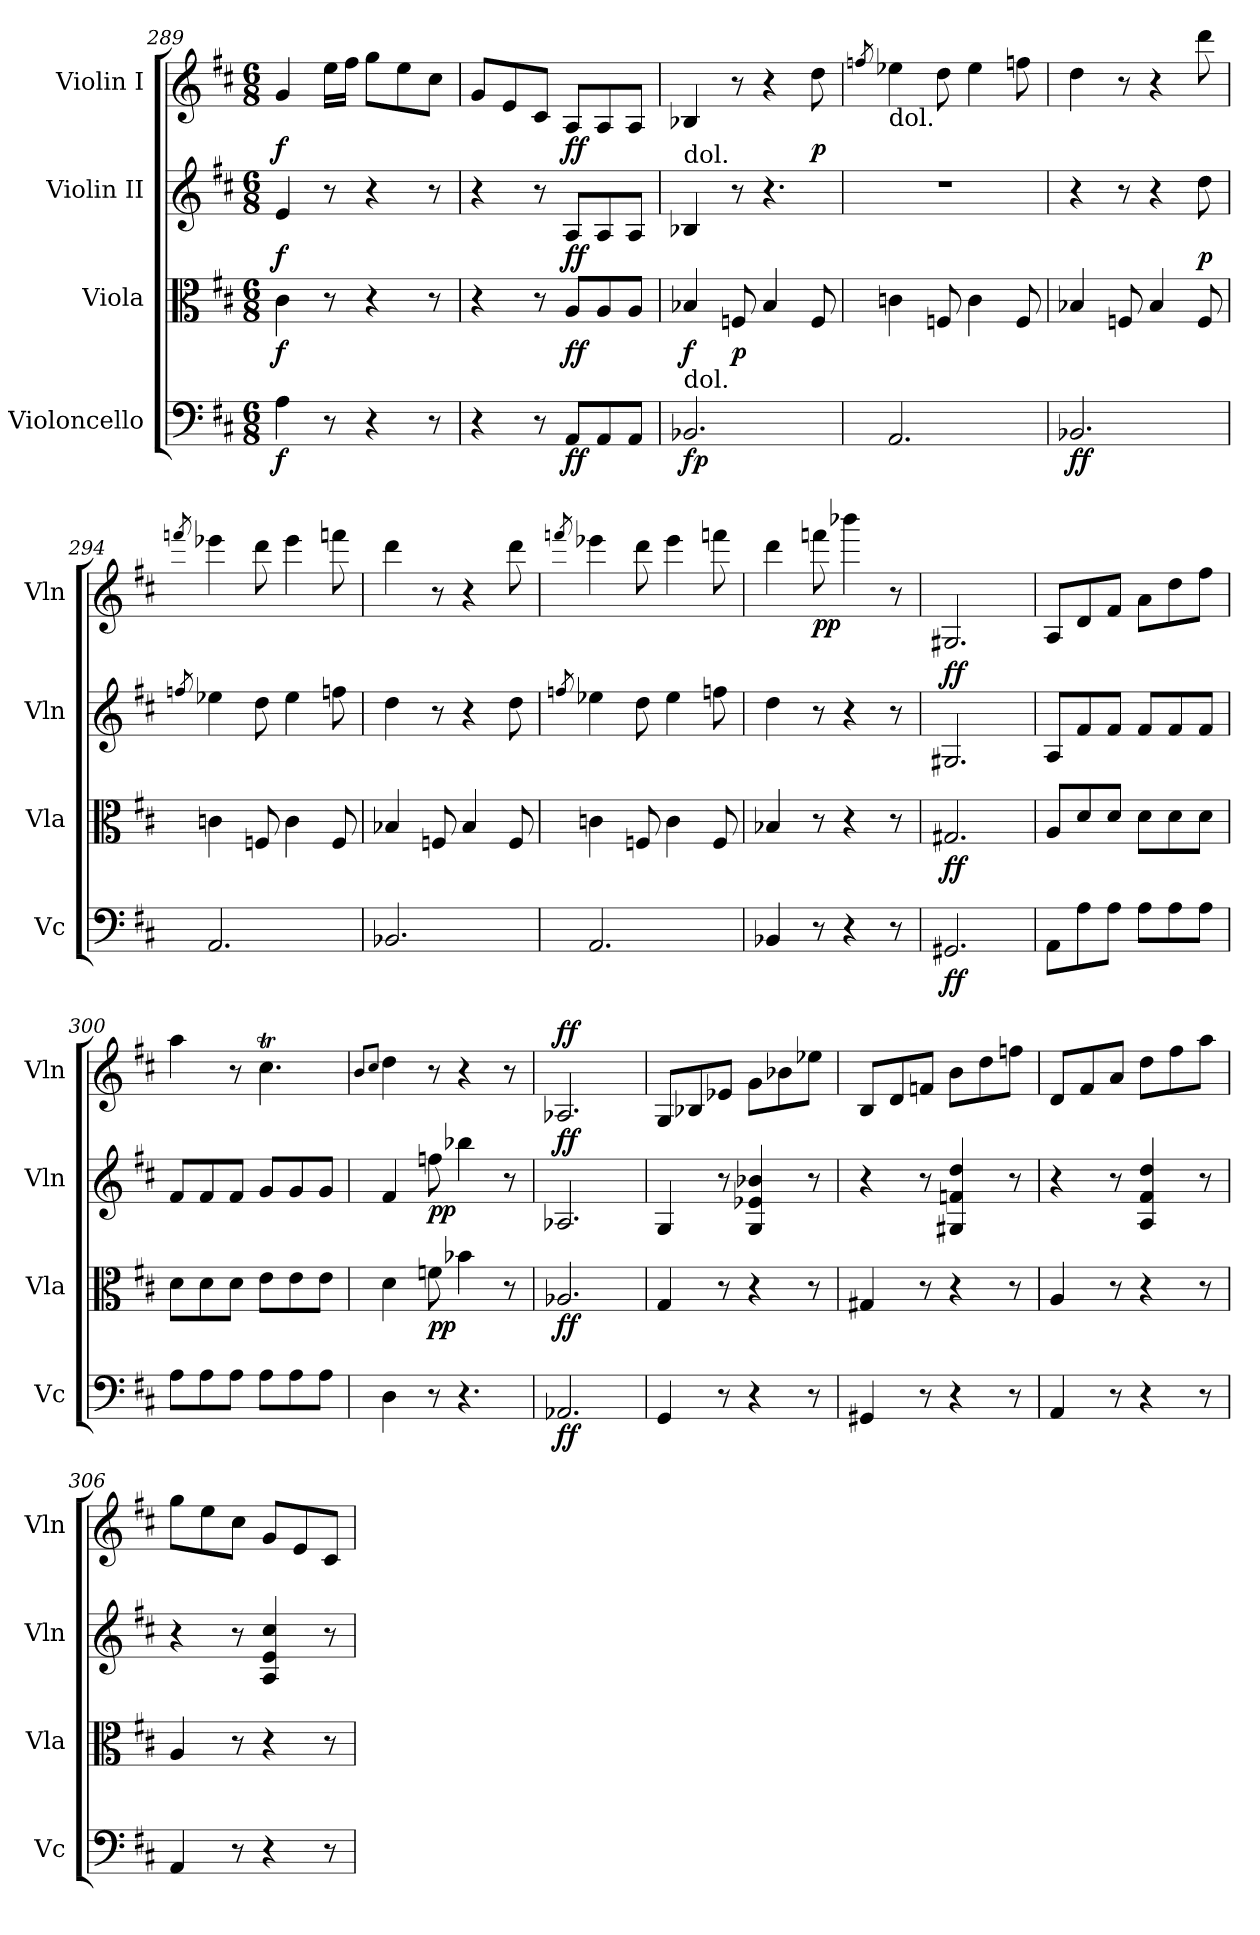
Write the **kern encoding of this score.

**kern	**dynam	**kern	**dynam	**kern	**dynam	**kern	**dynam
*part4	*part4	*part3	*part3	*part2	*part2	*part1	*part1
*staff4	*staff4	*staff3	*staff3	*staff2	*staff2	*staff1	*staff1
*I"Violoncello	*	*I"Viola	*	*I"Violin II	*	*I"Violin I	*
*I'Vc	*	*I'Vla	*	*I'Vln	*	*I'Vln	*
*clefF4	*	*clefC3	*	*clefG2	*	*clefG2	*
*k[f#c#]	*	*k[f#c#]	*	*k[f#c#]	*	*k[f#c#]	*
*M6/8	*	*M6/8	*	*M6/8	*	*M6/8	*
=289	=289	=289	=289	=289	=289	=289	=289
!	!LO:DY:b	!	!LO:DY:b	!	!LO:DY:b	!	!LO:DY:b
4A\	f	4c#\	f	4e/	f	4g/	f
8r	.	8r	.	8r	.	16ee\LL	.
.	.	.	.	.	.	16ff#\JJ	.
4r	.	4r	.	4r	.	8gg\L	.
.	.	.	.	.	.	8ee\	.
8r	.	8r	.	8r	.	8cc#\J	.
=290	=290	=290	=290	=290	=290	=290	=290
4r	.	4r	.	4r	.	8g/L	.
.	.	.	.	.	.	8e/	.
8r	.	8r	.	8r	.	8c#/J	.
!	!LO:DY:b	!	!LO:DY:b	!	!LO:DY:b	!	!LO:DY:b
8AA/L	ff	8A/L	ff	8A/L	ff	8A/L	ff
8AA/	.	8A/	.	8A/	.	8A/	.
8AA/J	.	8A/J	.	8A/J	.	8A/J	.
=291	=291	=291	=291	=291	=291	=291	=291
!	!	!	!	!LO:TX:a:t=dol.	!	!	!
!LO:TX:a:t=dol.	!	!	!	!	!	!	!
!	!LO:DY:b	!	!LO:DY:b	!	!	!	!
2.BB-X/	fp	4B-X/	f	4B-X/	.	4B-X/	.
!	!	!	!LO:DY:b	!	!	!	!
.	.	8Fn/	p	8r	.	8r	.
.	.	4B-/	.	4.r	.	4r	.
!	!	!	!	!	!	!	!LO:DY:b
.	.	8F/	.	.	.	8dd\	p
=292	=292	=292	=292	=292	=292	=292	=292
.	.	.	.	.	.	8qffn/	.
!	!	!	!	!	!	!LO:TX:b:t=dol.	!
2.AA/	.	4cn\	.	2.r	.	4ee-X\	.
.	.	8Fn/	.	.	.	8dd\	.
.	.	4c\	.	.	.	4ee-\	.
.	.	8F/	.	.	.	8ff\	.
=293	=293	=293	=293	=293	=293	=293	=293
!	!LO:DY:b	!	!	!	!	!	!
2.BB-X/	ff	4B-X/	.	4r	.	4dd\	.
.	.	8Fn/	.	8r	.	8r	.
.	.	4B-/	.	4r	.	4r	.
!	!	!	!	!	!LO:DY:b	!	!
.	.	8F/	.	8dd\	p	8ddd\	.
=294	=294	=294	=294	=294	=294	=294	=294
.	.	.	.	8qffn/	.	8qfffn/	.
2.AA/	.	4cn\	.	4ee-X\	.	4eee-X\	.
.	.	8Fn/	.	8dd\	.	8ddd\	.
.	.	4c\	.	4ee-\	.	4eee-\	.
.	.	8F/	.	8ff\	.	8fff\	.
=295	=295	=295	=295	=295	=295	=295	=295
2.BB-X/	.	4B-X/	.	4dd\	.	4ddd\	.
.	.	8Fn/	.	8r	.	8r	.
.	.	4B-/	.	4r	.	4r	.
.	.	8F/	.	8dd\	.	8ddd\	.
=296	=296	=296	=296	=296	=296	=296	=296
.	.	.	.	8qffn/	.	8qfffn/	.
2.AA/	.	4cn\	.	4ee-X\	.	4eee-X\	.
.	.	8Fn/	.	8dd\	.	8ddd\	.
.	.	4c\	.	4ee-\	.	4eee-\	.
.	.	8F/	.	8ff\	.	8fff\	.
=297	=297	=297	=297	=297	=297	=297	=297
4BB-X/	.	4B-X/	.	4dd\	.	4ddd\	.
!	!	!	!	!	!	!	!LO:DY:b
8r	.	8r	.	8r	.	8fffn\	pp
4r	.	4r	.	4r	.	4bbb-X\	.
8r	.	8r	.	8r	.	8r	.
=298	=298	=298	=298	=298	=298	=298	=298
!	!LO:DY:b	!	!LO:DY:b	!	!LO:DY:a	!	!
2.GG#X/	ff	2.G#X/	ff	2.G#X/	ff	2.G#X/	.
=299	=299	=299	=299	=299	=299	=299	=299
8AA\L	.	8A/L	.	8A/L	.	8A/L	.
8A\	.	8d/	.	8f#/	.	8d/	.
8A\J	.	8d/J	.	8f#/J	.	8f#/J	.
8A\L	.	8d\L	.	8f#/L	.	8a\L	.
8A\	.	8d\	.	8f#/	.	8dd\	.
8A\J	.	8d\J	.	8f#/J	.	8ff#\J	.
=300	=300	=300	=300	=300	=300	=300	=300
8A\L	.	8d\L	.	8f#/L	.	4aa\	.
8A\	.	8d\	.	8f#/	.	.	.
8A\J	.	8d\J	.	8f#/J	.	8r	.
8A\L	.	8e\L	.	8g/L	.	4.cc#t\	.
8A\	.	8e\	.	8g/	.	.	.
8A\J	.	8e\J	.	8g/J	.	.	.
=301	=301	=301	=301	=301	=301	=301	=301
.	.	.	.	.	.	8qb/L	.
.	.	.	.	.	.	8qcc#/J	.
4D\	.	4d\	.	4f#/	.	4dd\	.
!	!	!	!LO:DY:b	!	!LO:DY:b	!	!
8r	.	8fn\	pp	8ffn\	pp	8r	.
4.r	.	4b-X\	.	4bb-X\	.	4r	.
.	.	8r	.	8r	.	8r	.
=302	=302	=302	=302	=302	=302	=302	=302
!	!LO:DY:b	!	!LO:DY:b	!	!LO:DY:a	!	!LO:DY:a
2.AA-X/	ff	2.A-X/	ff	2.A-X/	ff	2.A-X/	ff
=303	=303	=303	=303	=303	=303	=303	=303
4GG/	.	4G/	.	4G/	.	8G/L	.
.	.	.	.	.	.	8B-X/	.
8r	.	8r	.	8r	.	8e-X/J	.
4r	.	4r	.	4G/ 4e-X/ 4b-X/	.	8g\L	.
.	.	.	.	.	.	8b-X\	.
8r	.	8r	.	8r	.	8ee-X\J	.
=304	=304	=304	=304	=304	=304	=304	=304
4GG#X/	.	4G#X/	.	4r	.	8B/L	.
.	.	.	.	.	.	8d/	.
8r	.	8r	.	8r	.	8fn/J	.
4r	.	4r	.	4G#X/ 4fn/ 4dd/	.	8b\L	.
.	.	.	.	.	.	8dd\	.
8r	.	8r	.	8r	.	8ffn\J	.
=305	=305	=305	=305	=305	=305	=305	=305
4AA/	.	4A/	.	4r	.	8d/L	.
.	.	.	.	.	.	8f#/	.
8r	.	8r	.	8r	.	8a/J	.
4r	.	4r	.	4A/ 4f#/ 4dd/	.	8dd\L	.
.	.	.	.	.	.	8ff#\	.
8r	.	8r	.	8r	.	8aa\J	.
=306	=306	=306	=306	=306	=306	=306	=306
4AA/	.	4A/	.	4r	.	8gg\L	.
.	.	.	.	.	.	8ee\	.
8r	.	8r	.	8r	.	8cc#\J	.
4r	.	4r	.	4A/ 4e/ 4cc#/	.	8g/L	.
.	.	.	.	.	.	8e/	.
8r	.	8r	.	8r	.	8c#/J	.
=	=	=	=	=	=	=	=
*-	*-	*-	*-	*-	*-	*-	*-
